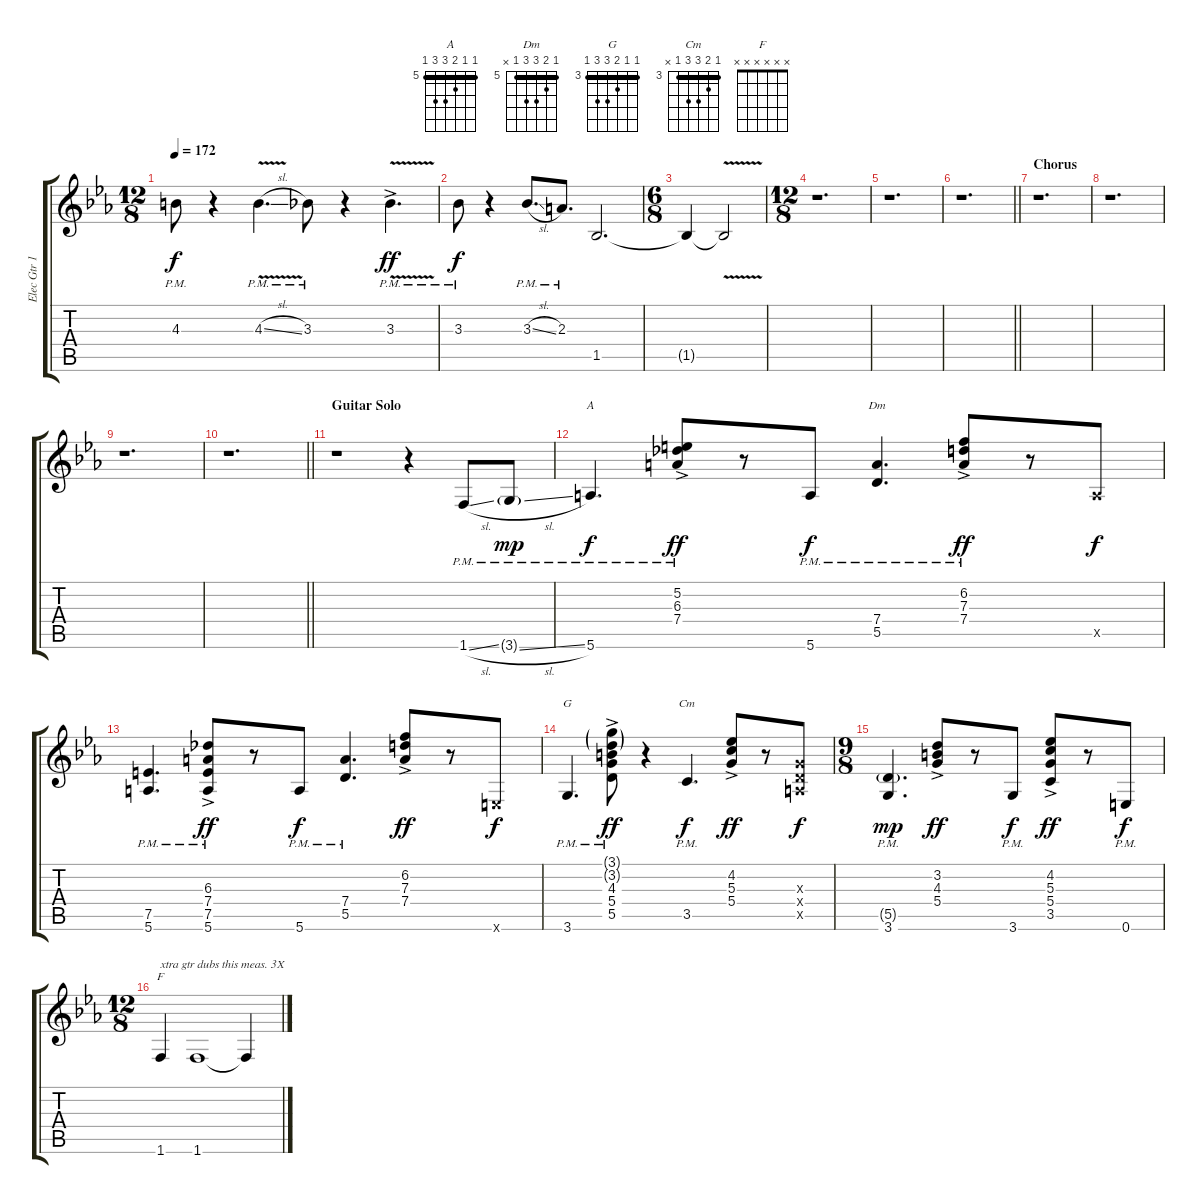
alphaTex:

\track ("Elec Gtr 1" "Elec Gtr 1") {instrument overdrivenguitar}
\staff {score tabs}
\tuning (E4 B3 G3 D3 A2 E2) {hide}
\chord ("A" 5 5 6 7 7 5) {firstfret 5 barre 5}
\chord ("Dm" 5 6 7 7 5 x) {firstfret 5 barre 5}
\chord ("G" 3 3 4 5 5 3) {firstfret 3 barre 3}
\chord ("Cm" 3 4 5 5 3 x) {firstfret 3 barre 3}
\chord ("F" x x x x x x)
\ts (12 8)
\tempo 172
\clef g2
\ks cminor
4.3{pm}.8{dy f} r.4 4.3{v sl pm}.4{d} 3.3{pm}.8 r.4 3.3{v ac pm}.4{d dy ff} |
3.3{pm}.8{dy f} r.4 3.3{sl pm}.8{d} 2.3{pm}.8{d} 1.5.2{d} |
\ts (6 8)
1.5{t}.4 1.5{v t}.2 |
\ts (12 8)
r.1{d} |
r.1{d} |
\barLineRight lightlight
r.1{d} |
\section ("" "Chorus")
r.1{d} |
r.1{d} |
r.1{d} |
\barLineRight lightlight
r.1{d} |
\section ("" "Guitar Solo")
r.1 r.4 1.6{sl pm}.8 3.6{sl g pm}.8{dy mp} |
5.6{pm}.4{d ch "A" dy f} (5.2{ac} 6.3{ac} 7.4{ac pm}).8{dy ff} r.8 5.6{pm}.8{dy f} (7.4{pm} 5.5{pm}).4{d ch "Dm"} (6.2{ac} 7.3{ac} 7.4{ac pm}).8{dy ff} r.8 0.5{x}.8{dy f} |
(7.5{pm} 5.6{pm}).4{d} (6.3 7.4{ac} 7.5{ac pm} 5.6{ac pm}).8{dy ff} r.8 5.6{pm}.8{dy f} (7.4{pm} 5.5{pm}).4{d} (6.2{ac} 7.3{ac} 7.4{ac}).8{dy ff} r.8 0.6{x}.8{dy f} |
3.6{pm}.4{d ch "G"} (3.1{g pm} 3.2{g pm} 4.3{ac} 5.4{ac} 5.5{ac}).8{dy ff} r.4 3.5{pm}.4{d ch "Cm" dy f} (4.2{ac} 5.3{ac} 5.4{ac}).8{dy ff} r.8 (0.3{x} 0.4{x} 0.5{x}).8{dy f} |
\ts (9 8)
(5.5{g pm} 3.6{pm}).4{d dy mp} (3.2{ac} 4.3{ac} 5.4{ac}).8{dy ff} r.8 3.6{pm}.8{dy f} (4.2{ac} 5.3{ac} 5.4{ac} 3.5{ac}).8{dy ff} r.8 0.6{pm}.8{dy f} |
\ts (12 8)
1.6.4{ch "F" txt "xtra gtr dubs this meas. 3X"} 1.6.1 1.6{t}.4
